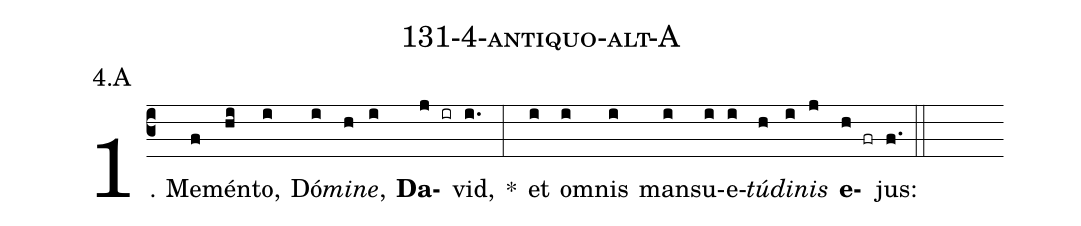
name: 131-4-antiquo-alt-A;
annotation: 4.A;
%%
(c3)1. Me(f)mén(hi)to,(i) Dó(i)<i>mi</i>(h)<i>ne</i>,(i) <b>Da</b>(j ir)vid,(i.) *(:) et(i) om(i)nis(i) man(i)su(i)e(i)<i>tú</i>(h)<i>di</i>(i)<i>nis</i>(j) <b>e</b>(h fr)jus:(f.) (::)
